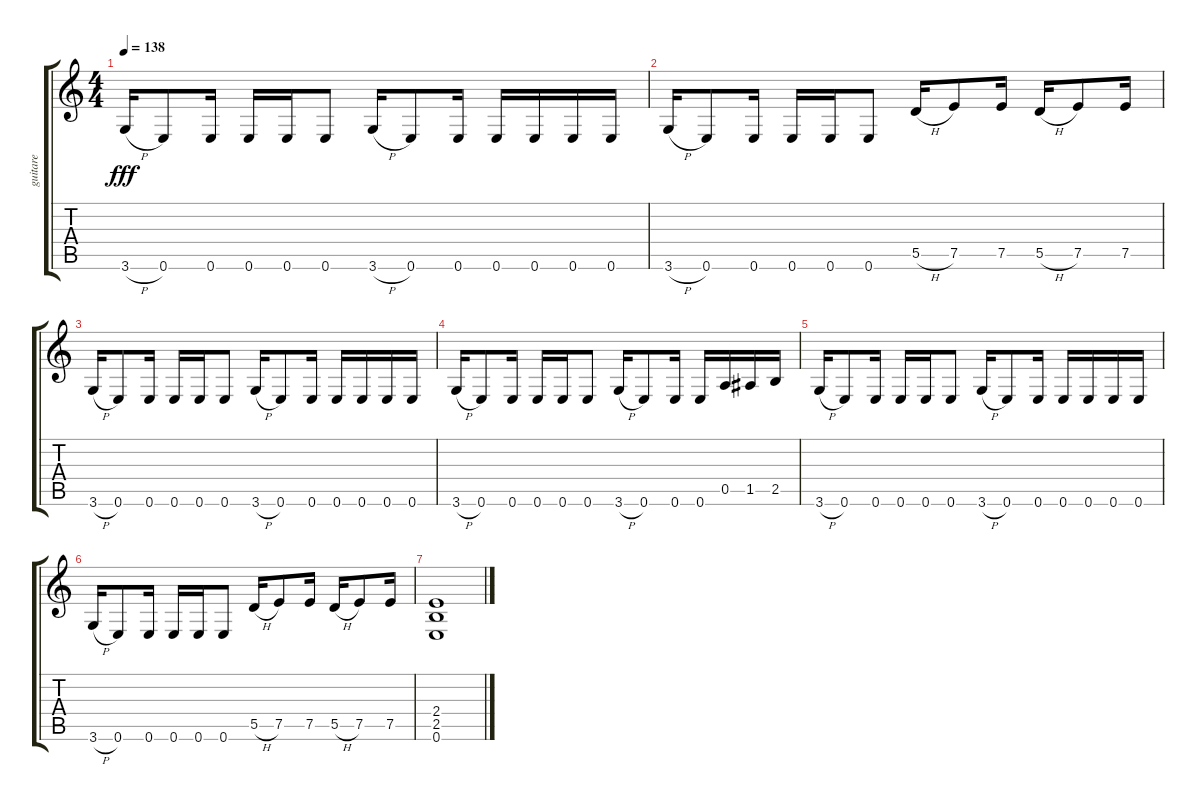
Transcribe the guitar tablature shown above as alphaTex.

\track ("guitare" "guitare") {instrument distortionguitar}
\staff {score tabs}
\tuning (E4 B3 G3 D3 A2 E2) {hide}
\ts (4 4)
\tempo 138
\clef g2
\ks c
3.6{h}.16{dy fff} 0.6.8 0.6.16 0.6.16 0.6.16 0.6.8 3.6{h}.16 0.6.8 0.6.16 0.6.16 0.6.16 0.6.16 0.6.16 |
3.6{h}.16 0.6.8 0.6.16 0.6.16 0.6.16 0.6.8 5.5{h}.16 7.5.8 7.5.16 5.5{h}.16 7.5.8 7.5.16 |
3.6{h}.16 0.6.8 0.6.16 0.6.16 0.6.16 0.6.8 3.6{h}.16 0.6.8 0.6.16 0.6.16 0.6.16 0.6.16 0.6.16 |
3.6{h}.16 0.6.8 0.6.16 0.6.16 0.6.16 0.6.8 3.6{h}.16 0.6.8 0.6.16 0.6.16 0.5.16 1.5.16 2.5.16 |
3.6{h}.16 0.6.8 0.6.16 0.6.16 0.6.16 0.6.8 3.6{h}.16 0.6.8 0.6.16 0.6.16 0.6.16 0.6.16 0.6.16 |
3.6{h}.16 0.6.8 0.6.16 0.6.16 0.6.16 0.6.8 5.5{h}.16 7.5.8 7.5.16 5.5{h}.16 7.5.8 7.5.16 |
(2.4 2.5 0.6).1
